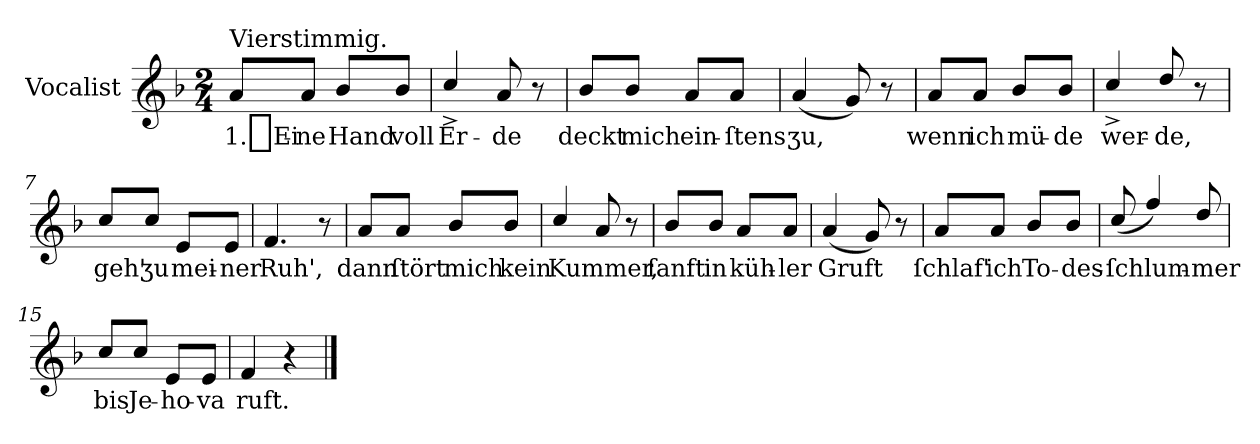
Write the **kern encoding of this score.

**kern	**text
*part1	*part1
*staff1	*staff1
*I"Vocalist	*
*clefG2	*
*k[b-]	*
*F:	*
*M2/4	*
=1	=1
!LO:TX:a:t=Vierstimmig.	!
8a/L	1._Ei-
8a/J	-ne
8b-/L	Hand
8b-/J	voll
=2	=2
4cc^/	Er-
8a	-de
8r	.
=3	=3
8b-/L	deckt
8b-/J	mich
8a/L	ein-
8a/J	-ſtens
=4	=4
(>4a	ʒu,
8g)	.
8r	.
=5	=5
8a/L	wenn
8a/J	ich
8b-/L	mü-
8b-/J	-de
=6	=6
4cc^/	wer-
8dd/	-de,
8r	.
=7	=7
8cc/L	geh'
8cc/J	ʒu
8e/L	mei-
8e/J	-ner
=8	=8
4.f	Ruh',
8r	.
=9	=9
8a/L	dann
8a/J	ſtört
8b-/L	mich
8b-/J	kein
=10	=10
4cc/	Kummer,
8a	.
8r	.
=11	=11
8b-/L	ſanft
8b-/J	in
8a/L	küh-
8a/J	-ler
=12	=12
(>4a	Gruft
8g)	.
8r	.
=13	=13
8a/L	ſchlaf'
8a/J	ich
8b-/L	To-
8b-/J	-des-
=14	=14
(>8cc/	-ſchlum-
4ff/)	.
8dd/	-mer
=15	=15
8cc/L	bis
8cc/J	Je-
8e/L	-ho-
8e/J	-va
=16	=16
4f	ruft.
4r	.
==	==
*-	*-
